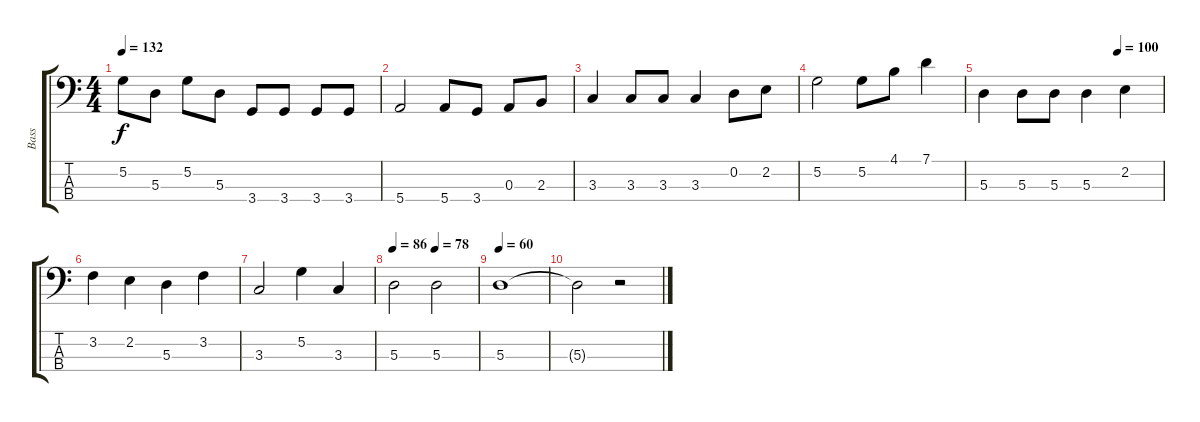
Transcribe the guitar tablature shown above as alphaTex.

\track ("Bass" "Bass") {instrument electricbassfinger}
\staff {score tabs}
\tuning (G2 D2 A1 E1) {hide}
\ts (4 4)
\tempo 132
\clef f4
\ks c
5.2.8{dy f} 5.3.8 5.2.8 5.3.8 3.4.8 3.4.8 3.4.8 3.4.8 |
5.4.2 5.4.8 3.4.8 0.3.8 2.3.8 |
3.3.4 3.3.8 3.3.8 3.3.4 0.2.8 2.2.8 |
5.2.2 5.2.8 4.1.8 7.1.4 |
\tempo (100 0.75)
5.3.4 5.3.8 5.3.8 5.3.4 2.2.4 |
3.2.4 2.2.4 5.3.4 3.2.4 |
3.3.2 5.2.4 3.3.4 |
\tempo 86
\tempo (78 0.5)
5.3.2 5.3.2 |
\tempo 60
5.3.1 |
5.3{t}.2 r.2
